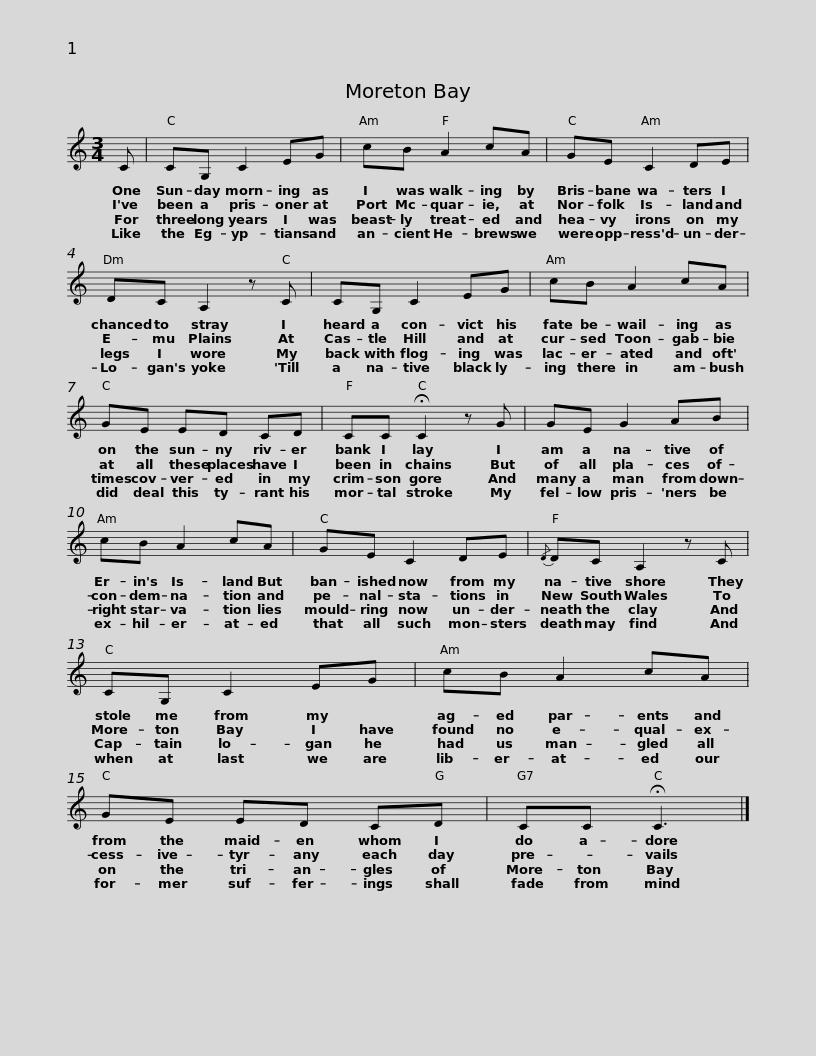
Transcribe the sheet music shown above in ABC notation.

X:1
L:1/8
M:3/4
I:linebreak $
K:C
V:1 treble
V:1
 C | CG, C2 EG | cB A2 cA | GE C2 DE |$ DC A,2 z C | %5
 CG, C2 EG | cB A2 cA |$ GE ED CD | CC !fermata!C2 z G | GE G2 AB | %10
 cB A2 cA |$ GE C2 DE |{/D} DC A,2 z C | CG, C2 EG | cB A2 cA |$ %15
 GE ED CD | CC !fermata!C3 |] %17
